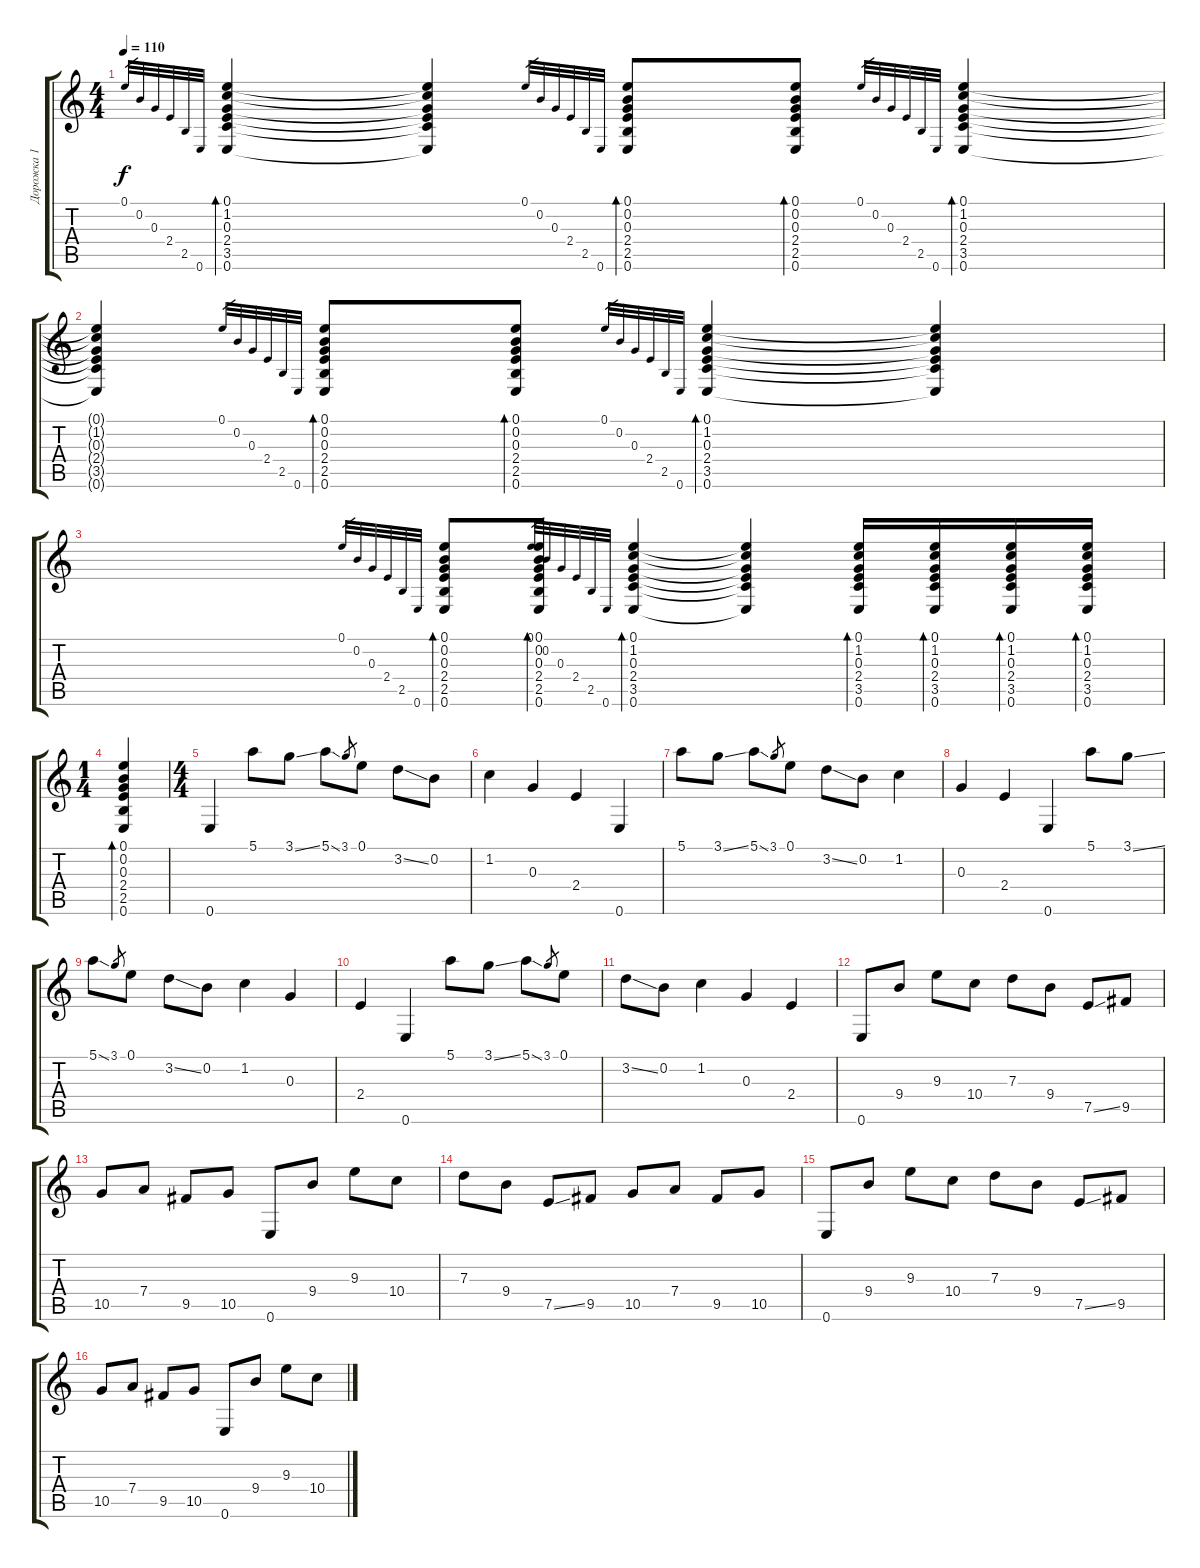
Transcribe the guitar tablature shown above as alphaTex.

\track ("Дорожка 1" "Дорожка 1") {instrument acousticguitarsteel}
\staff {score tabs}
\tuning (E4 B3 G3 D3 A2 E2) {hide}
\ts (4 4)
\tempo 110
\clef g2
\ks c
0.1.32{gr dy f} 0.2.32{gr} 0.3.32{gr} 2.4.32{gr} 2.5.32{gr} 0.6.32{gr} (0.1 1.2 0.3 2.4 3.5 0.6).4{bd 60} (0.1{t} 1.2{t} 0.3{t} 2.4{t} 3.5{t} 0.6{t}).4 0.1.32{gr} 0.2.32{gr} 0.3.32{gr} 2.4.32{gr} 2.5.32{gr} 0.6.32{gr} (0.1 0.2 0.3 2.4 2.5 0.6).8{bd 60} (0.1 0.2 0.3 2.4 2.5 0.6).8{bd 60} 0.1.32{gr} 0.2.32{gr} 0.3.32{gr} 2.4.32{gr} 2.5.32{gr} 0.6.32{gr} (0.1 1.2 0.3 2.4 3.5 0.6).4{bd 60} |
(0.1{t} 1.2{t} 0.3{t} 2.4{t} 3.5{t} 0.6{t}).4 0.1.32{gr} 0.2.32{gr} 0.3.32{gr} 2.4.32{gr} 2.5.32{gr} 0.6.32{gr} (0.1 0.2 0.3 2.4 2.5 0.6).8{bd 60} (0.1 0.2 0.3 2.4 2.5 0.6).8{bd 60} 0.1.32{gr} 0.2.32{gr} 0.3.32{gr} 2.4.32{gr} 2.5.32{gr} 0.6.32{gr} (0.1 1.2 0.3 2.4 3.5 0.6).4{bd 60} (0.1{t} 1.2{t} 0.3{t} 2.4{t} 3.5{t} 0.6{t}).4 |
0.1.32{gr} 0.2.32{gr} 0.3.32{gr} 2.4.32{gr} 2.5.32{gr} 0.6.32{gr} (0.1 0.2 0.3 2.4 2.5 0.6).8{bd 60} (0.1 0.2 0.3 2.4 2.5 0.6).8{bd 60} 0.1.32{gr} 0.2.32{gr} 0.3.32{gr} 2.4.32{gr} 2.5.32{gr} 0.6.32{gr} (0.1 1.2 0.3 2.4 3.5 0.6).4{bd 60} (0.1{t} 1.2{t} 0.3{t} 2.4{t} 3.5{t} 0.6{t}).4 (0.1 1.2 0.3 2.4 3.5 0.6).16{bd 60} (0.1 1.2 0.3 2.4 3.5 0.6).16{bd 60} (0.1 1.2 0.3 2.4 3.5 0.6).16{bd 60} (0.1 1.2 0.3 2.4 3.5 0.6).16{bd 60} |
\ts (1 4)
(0.1 0.2 0.3 2.4 2.5 0.6).4{bd 60} |
\ts (4 4)
0.6.4 5.1.8 3.1{ss}.8 5.1{ss}.8 3.1.8{gr} 0.1.8 3.2{ss}.8 0.2.8 |
1.2.4 0.3.4 2.4.4 0.6.4 |
5.1.8 3.1{ss}.8 5.1{ss}.8 3.1.8{gr} 0.1.8 3.2{ss}.8 0.2.8 1.2.4 |
0.3.4 2.4.4 0.6.4 5.1.8 3.1{ss}.8 |
5.1{ss}.8 3.1.8{gr} 0.1.8 3.2{ss}.8 0.2.8 1.2.4 0.3.4 |
2.4.4 0.6.4 5.1.8 3.1{ss}.8 5.1{ss}.8 3.1.8{gr} 0.1.8 |
3.2{ss}.8 0.2.8 1.2.4 0.3.4 2.4.4 |
0.6.8 9.4.8 9.3.8 10.4.8 7.3.8 9.4.8 7.5{ss}.8 9.5.8 |
10.5.8 7.4.8 9.5.8 10.5.8 0.6.8 9.4.8 9.3.8 10.4.8 |
7.3.8 9.4.8 7.5{ss}.8 9.5.8 10.5.8 7.4.8 9.5.8 10.5.8 |
0.6.8 9.4.8 9.3.8 10.4.8 7.3.8 9.4.8 7.5{ss}.8 9.5.8 |
10.5.8 7.4.8 9.5.8 10.5.8 0.6.8 9.4.8 9.3.8 10.4.8
